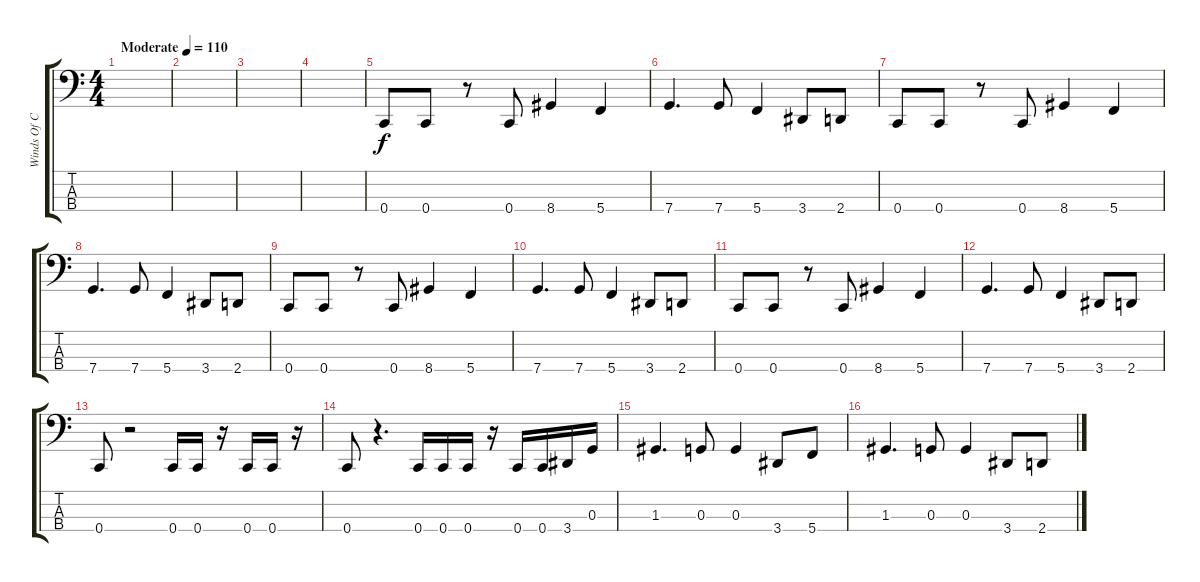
\track ("Winds Of Connor" "Winds Of C") {instrument electricbassfinger}
\staff {score tabs}
\tuning (F2 C2 G1 C1) {hide}
\ts (4 4)
\tempo (110 "Moderate")
\clef f4
\ks c
|
|
|
|
0.4.8 0.4.8 r.8 0.4.8 8.4.4 5.4.4 |
7.4.4{d} 7.4.8 5.4.4 3.4.8 2.4.8 |
0.4.8 0.4.8 r.8 0.4.8 8.4.4 5.4.4 |
7.4.4{d} 7.4.8 5.4.4 3.4.8 2.4.8 |
0.4.8 0.4.8 r.8 0.4.8 8.4.4 5.4.4 |
7.4.4{d} 7.4.8 5.4.4 3.4.8 2.4.8 |
0.4.8 0.4.8 r.8 0.4.8 8.4.4 5.4.4 |
7.4.4{d} 7.4.8 5.4.4 3.4.8 2.4.8 |
0.4.8 r.2 0.4.16 0.4.16 r.16 0.4.16 0.4.16 r.16 |
0.4.8 r.4{d} 0.4.16 0.4.16 0.4.16 r.16 0.4.16 0.4.16 3.4.16 0.3.16 |
1.3.4{d} 0.3.8 0.3.4 3.4.8 5.4.8 |
1.3.4{d} 0.3.8 0.3.4 3.4.8 2.4.8
